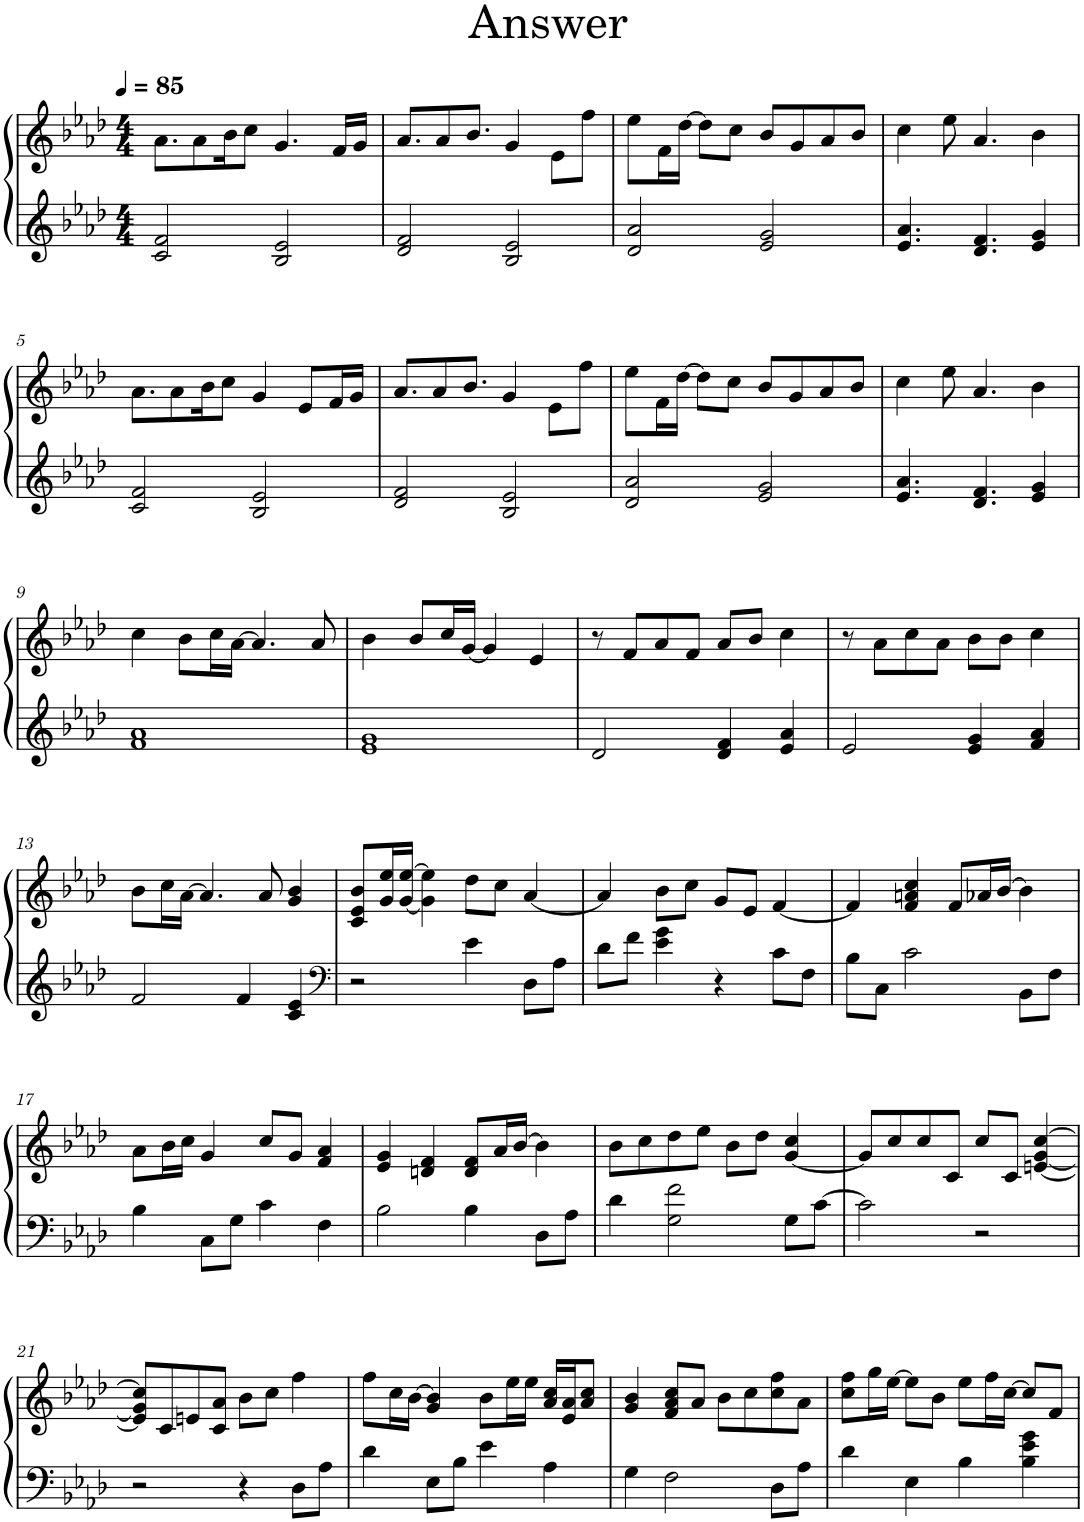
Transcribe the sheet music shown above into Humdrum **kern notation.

**kern	**kern
*part1	*part1
*staff2	*staff1
*I"钢琴	*
*clefG2	*clefG2
*k[b-e-a-d-]	*k[b-e-a-d-]
*M4/4	*M4/4
*MM85	*MM85
=1	=1
2c/ 2f/	8.a-\L
.	8a-\
.	16b-\K
.	8cc\J
2B-/ 2e-/	4.g/
.	16f/LL
.	16g/JJ
=2	=2
2d-/ 2f/	8.a-/L
.	8a-/
.	8.b-/J
2B-/ 2e-/	4g/
.	8e-\L
.	8ff\J
=3	=3
2d-/ 2a-/	8ee-\L
.	16f\L
.	[16dd-\JJ
.	8dd-\L]
.	8cc\J
2e-/ 2g/	8b-/L
.	8g/
.	8a-/
.	8b-/J
=4	=4
4.e-/ 4.a-/	4cc\
.	8ee-\
4.d-/ 4.f/	4.a-/
4e-/ 4g/	4b-\
!!LO:LB:g=z
=5	=5
2c/ 2f/	8.a-\L
.	8a-\
.	16b-\K
.	8cc\J
2B-/ 2e-/	4g/
.	8e-/L
.	16f/L
.	16g/JJ
=6	=6
2d-/ 2f/	8.a-/L
.	8a-/
.	8.b-/J
2B-/ 2e-/	4g/
.	8e-\L
.	8ff\J
=7	=7
2d-/ 2a-/	8ee-\L
.	16f\L
.	[16dd-\JJ
.	8dd-\L]
.	8cc\J
2e-/ 2g/	8b-/L
.	8g/
.	8a-/
.	8b-/J
=8	=8
4.e-/ 4.a-/	4cc\
.	8ee-\
4.d-/ 4.f/	4.a-/
4e-/ 4g/	4b-\
!!LO:LB:g=z
=9	=9
1f 1a-	4cc\
.	8b-\L
.	16cc\L
.	[16a-\JJ
.	4.a-/]
.	8a-/
=10	=10
1e- 1g	4b-\
.	8b-/L
.	16cc/L
.	[16g/JJ
.	4g/]
.	4e-/
=11	=11
2d-/	8r
.	8f/L
.	8a-/
.	8f/J
4d-/ 4f/	8a-/L
.	8b-/J
4e-/ 4a-/	4cc\
=12	=12
2e-/	8r
.	8a-\L
.	8cc\
.	8a-\J
4e-/ 4g/	8b-\L
.	8b-\J
4f/ 4a-/	4cc\
!!LO:LB:g=z
=13	=13
2f/	8b-\L
.	16cc\L
.	[16a-\JJ
.	4.a-/]
4f/	.
.	8a-/
4c/ 4e-/	4g/ 4b-/
=14	=14
*clefF4	*
2r	8c/ 8e-/ 8b-/L
.	16g/ 16ee-/L
.	[16g/ [16ee-/JJ
.	4g\] 4ee-\]
4e-\	8dd-\L
.	8cc\J
8D-\L	[4a-/
8A-\J	.
=15	=15
8d-\L	4a-/]
8f\J	.
4e-\ 4g\	8b-\L
.	8cc\J
4r	8g/L
.	8e-/J
8c\L	[4f/
8F\J	.
=16	=16
8B-\L	4f/]
8C\J	.
2c\	4f/ 4an/ 4cc/
.	8f/L
.	16a-X/L
.	[16b-/JJ
8BB-\L	4b-\]
8F\J	.
!!LO:LB:g=z
=17	=17
4B-\	8a-\L
.	16b-\L
.	16cc\JJ
8C\L	4g/
8G\J	.
4c\	8cc/L
.	8g/J
4F\	4f/ 4a-/
=18	=18
2B-\	4e-/ 4g/
.	4dn/ 4f/
4B-\	8d/ 8f/L
.	16a-/L
.	[16b-/JJ
8D-\L	4b-\]
8A-\J	.
=19	=19
4d-\	8b-\L
.	8cc\
2G\ 2f\	8dd-\
.	8ee-\J
.	8b-\L
.	8dd-\J
8G\L	[4g/ 4cc/
[8c\J	.
=20	=20
2c\]	8g/L]
.	8cc/
.	8cc/
.	8c/J
2r	8cc/L
.	8c/J
.	[4en/ [4g/ [4cc/
!!LO:LB:g=z
=21	=21
2r	8e/] 8g/] 8cc/]L
.	8c/
.	8en/
.	8c/ 8a-/J
4r	8b-\L
.	8cc\J
8D-\L	4ff\
8A-\J	.
=22	=22
4d-\	8ff\L
.	16cc\L
.	[16b-\JJ
8E-\L	4g/ 4b-/]
8B-\J	.
4e-\	8b-\L
.	16ee-\L
.	16ee-\JJ
4A-\	16a-/ 16cc/LL
.	16e-/ 16a-/J
.	8a-/ 8cc/J
=23	=23
4G\	4g/ 4b-/
2F\	8f/ 8a-/ 8cc/L
.	8a-/J
.	8b-\L
.	8cc\
8D-\L	8cc\ 8ff\
8A-\J	8a-\J
=24	=24
4d-\	8cc\ 8ff\L
.	16gg\L
.	[16ee-\JJ
4E-\	8ee-\L]
.	8b-\J
4B-\	8ee-\L
.	16ff\L
.	[16cc\JJ
4B-\ 4e-\ 4g\	8cc/L]
.	8f/J
=	=
*-	*-
